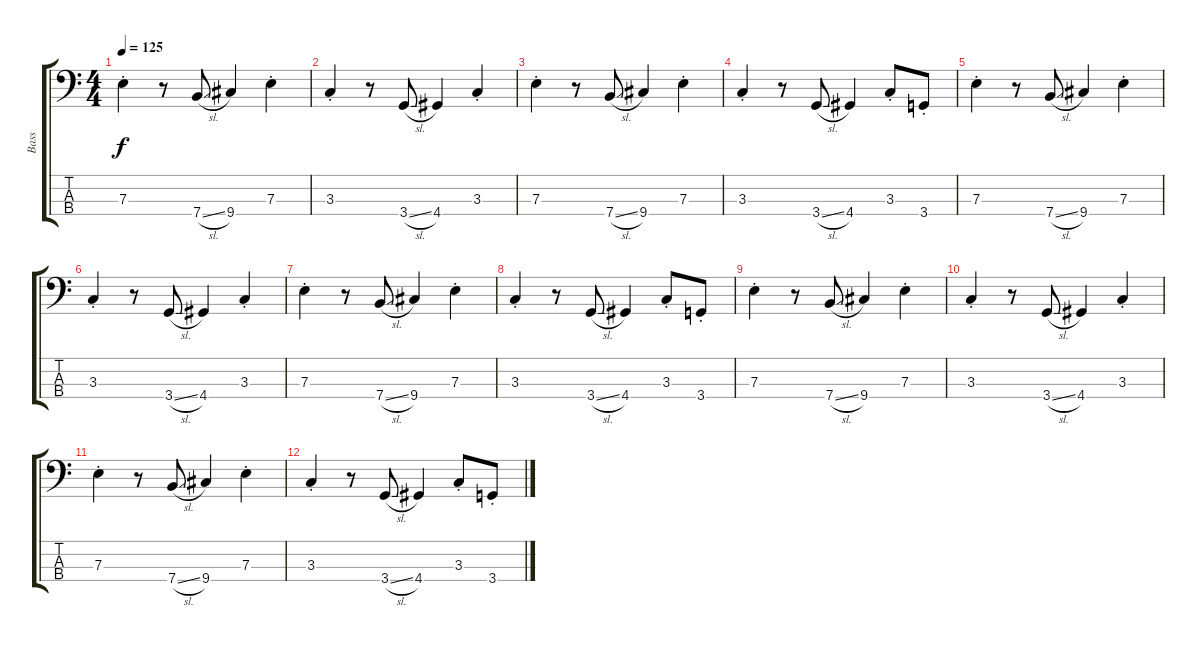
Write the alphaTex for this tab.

\track ("Bass" "Bass") {instrument electricbassfinger}
\staff {score tabs}
\tuning (G2 D2 A1 E1) {hide}
\ts (4 4)
\tempo 125
\clef f4
\ks c
7.3{st}.4{dy f} r.8 7.4{sl}.8 9.4.4 7.3{st}.4 |
3.3{st}.4 r.8 3.4{sl}.8 4.4.4 3.3{st}.4 |
7.3{st}.4 r.8 7.4{sl}.8 9.4.4 7.3{st}.4 |
3.3{st}.4 r.8 3.4{sl}.8 4.4.4 3.3{st}.8 3.4{st}.8 |
7.3{st}.4 r.8 7.4{sl}.8 9.4.4 7.3{st}.4 |
3.3{st}.4 r.8 3.4{sl}.8 4.4.4 3.3{st}.4 |
7.3{st}.4 r.8 7.4{sl}.8 9.4.4 7.3{st}.4 |
3.3{st}.4 r.8 3.4{sl}.8 4.4.4 3.3{st}.8 3.4{st}.8 |
7.3{st}.4 r.8 7.4{sl}.8 9.4.4 7.3{st}.4 |
3.3{st}.4 r.8 3.4{sl}.8 4.4.4 3.3{st}.4 |
7.3{st}.4 r.8 7.4{sl}.8 9.4.4 7.3{st}.4 |
3.3{st}.4 r.8 3.4{sl}.8 4.4.4 3.3{st}.8 3.4{st}.8
